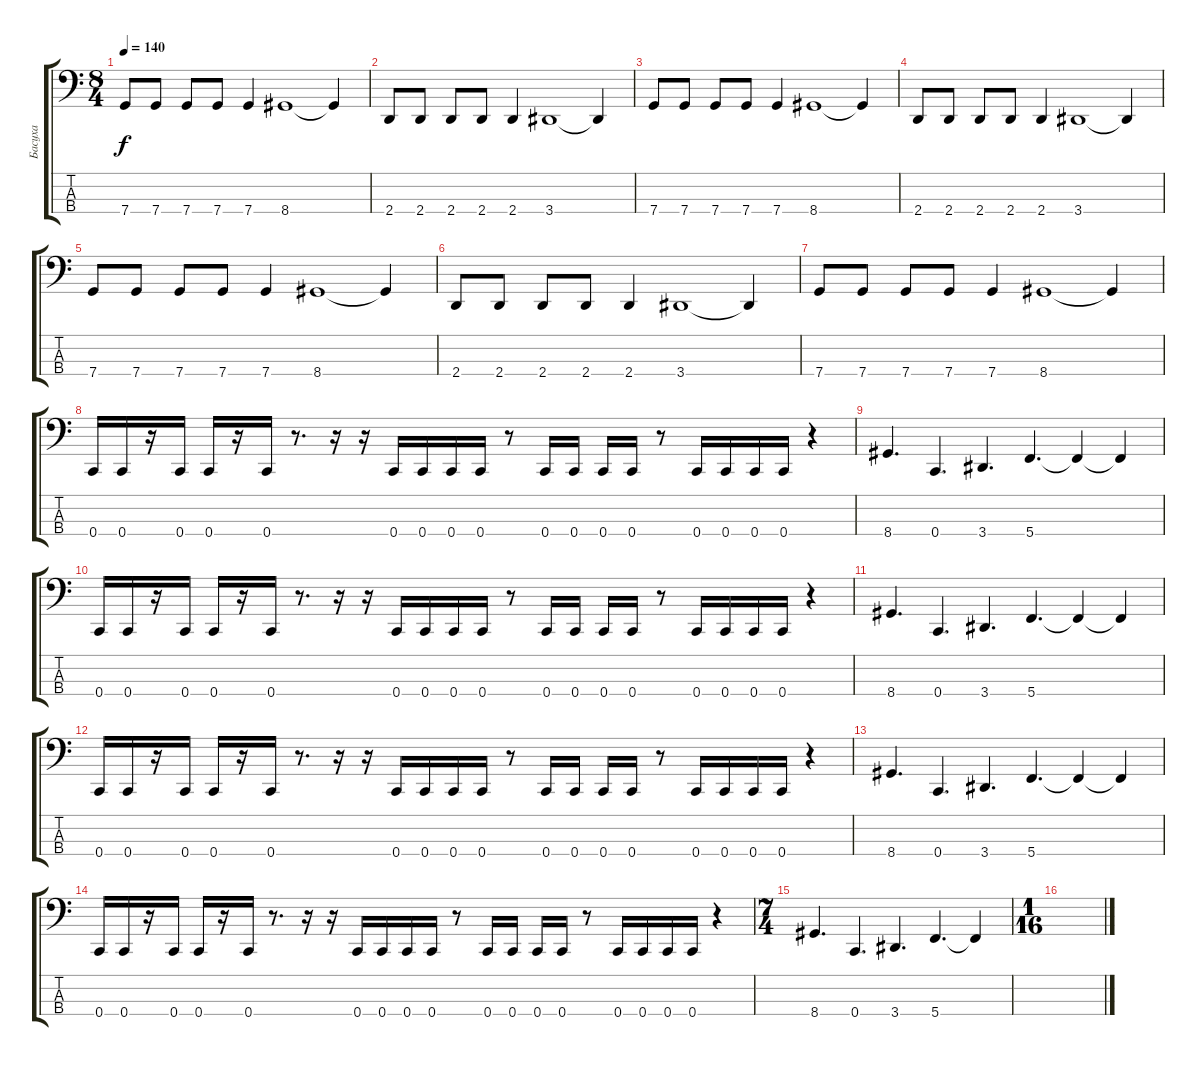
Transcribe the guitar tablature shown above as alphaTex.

\track ("Басуха" "Басуха") {instrument electricbassfinger}
\staff {score tabs}
\tuning (F2 C2 G1 C1) {hide}
\ts (8 4)
\tempo 140
\clef f4
\ks c
7.4.8{dy f} 7.4.8 7.4.8 7.4.8 7.4.4 8.4.1 8.4{t}.4 |
2.4.8 2.4.8 2.4.8 2.4.8 2.4.4 3.4.1 3.4{t}.4 |
7.4.8 7.4.8 7.4.8 7.4.8 7.4.4 8.4.1 8.4{t}.4 |
2.4.8 2.4.8 2.4.8 2.4.8 2.4.4 3.4.1 3.4{t}.4 |
7.4.8 7.4.8 7.4.8 7.4.8 7.4.4 8.4.1 8.4{t}.4 |
2.4.8 2.4.8 2.4.8 2.4.8 2.4.4 3.4.1 3.4{t}.4 |
7.4.8 7.4.8 7.4.8 7.4.8 7.4.4 8.4.1 8.4{t}.4 |
0.4.16 0.4.16 r.16 0.4.16 0.4.16 r.16 0.4.16 r.8{d} r.16 r.16 0.4.16 0.4.16 0.4.16 0.4.16 r.8 0.4.16 0.4.16 0.4.16 0.4.16 r.8 0.4.16 0.4.16 0.4.16 0.4.16 r.4 |
8.4.4{d} 0.4.4{d} 3.4.4{d} 5.4.4{d} 5.4{t}.4 5.4{t}.4 |
0.4.16 0.4.16 r.16 0.4.16 0.4.16 r.16 0.4.16 r.8{d} r.16 r.16 0.4.16 0.4.16 0.4.16 0.4.16 r.8 0.4.16 0.4.16 0.4.16 0.4.16 r.8 0.4.16 0.4.16 0.4.16 0.4.16 r.4 |
8.4.4{d} 0.4.4{d} 3.4.4{d} 5.4.4{d} 5.4{t}.4 5.4{t}.4 |
0.4.16 0.4.16 r.16 0.4.16 0.4.16 r.16 0.4.16 r.8{d} r.16 r.16 0.4.16 0.4.16 0.4.16 0.4.16 r.8 0.4.16 0.4.16 0.4.16 0.4.16 r.8 0.4.16 0.4.16 0.4.16 0.4.16 r.4 |
8.4.4{d} 0.4.4{d} 3.4.4{d} 5.4.4{d} 5.4{t}.4 5.4{t}.4 |
0.4.16 0.4.16 r.16 0.4.16 0.4.16 r.16 0.4.16 r.8{d} r.16 r.16 0.4.16 0.4.16 0.4.16 0.4.16 r.8 0.4.16 0.4.16 0.4.16 0.4.16 r.8 0.4.16 0.4.16 0.4.16 0.4.16 r.4 |
\ts (7 4)
8.4.4{d} 0.4.4{d} 3.4.4{d} 5.4.4{d} 5.4{t}.4 |
\ts (1 16)
